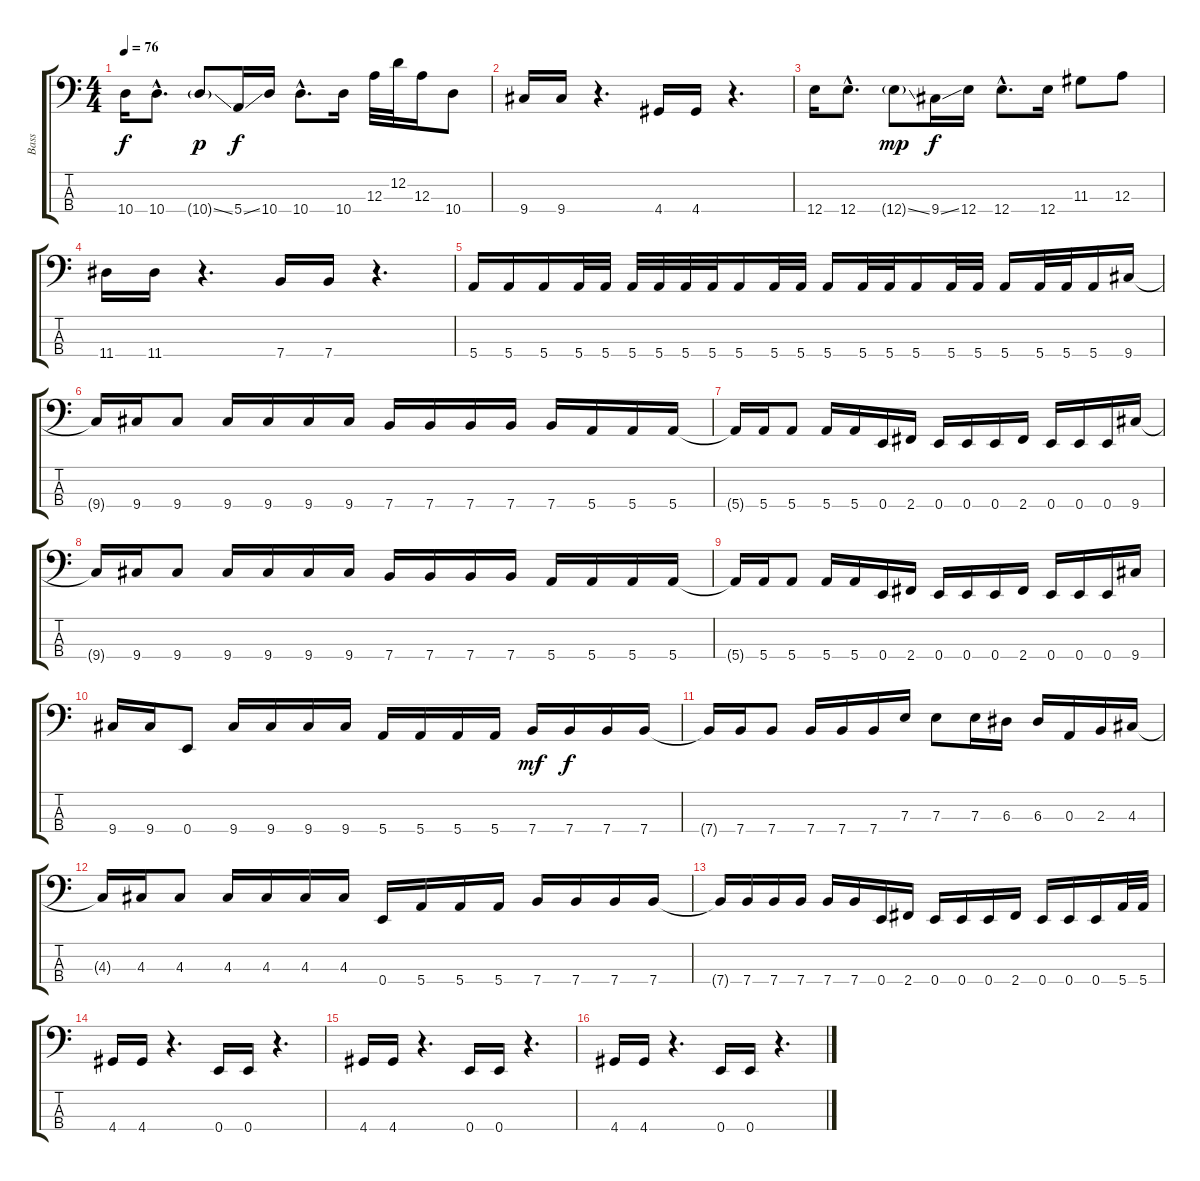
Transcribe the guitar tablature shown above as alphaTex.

\track ("Bass " "Bass ") {instrument electricbassfinger}
\staff {score tabs}
\tuning (G2 D2 A1 E1) {hide}
\ts (4 4)
\tempo 76
\clef f4
\ks c
10.4.16{dy f} 10.4{hac}.8{d} 10.4{ss g}.8{dy p} 5.4{ss}.16{dy f} 10.4.16 10.4{hac}.8{d} 10.4.16 12.3.32 12.2.32 12.3.16 10.4.8 |
9.4.16 9.4.16 r.4{d} 4.4.16 4.4.16 r.4{d} |
12.4.16 12.4{hac}.8{d} 12.4{ss g}.8{dy mp} 9.4{ss}.16{dy f} 12.4.16 12.4{hac}.8{d} 12.4.16 11.3.8 12.3.8 |
11.4.16 11.4.16 r.4{d} 7.4.16 7.4.16 r.4{d} |
5.4.16 5.4.16 5.4.16 5.4.32 5.4.32 5.4.32 5.4.32 5.4.32 5.4.32 5.4.16 5.4.32 5.4.32 5.4.16 5.4.32 5.4.32 5.4.16 5.4.32 5.4.32 5.4.16 5.4.32 5.4.32 5.4.16 9.4.16 |
9.4{t}.16 9.4.16 9.4.8 9.4.16 9.4.16 9.4.16 9.4.16 7.4.16 7.4.16 7.4.16 7.4.16 7.4.16 5.4.16 5.4.16 5.4.16 |
5.4{t}.16 5.4.16 5.4.8 5.4.16 5.4.16 0.4.16 2.4.16 0.4.16 0.4.16 0.4.16 2.4.16 0.4.16 0.4.16 0.4.16 9.4.16 |
9.4{t}.16 9.4.16 9.4.8 9.4.16 9.4.16 9.4.16 9.4.16 7.4.16 7.4.16 7.4.16 7.4.16 5.4.16 5.4.16 5.4.16 5.4.16 |
5.4{t}.16 5.4.16 5.4.8 5.4.16 5.4.16 0.4.16 2.4.16 0.4.16 0.4.16 0.4.16 2.4.16 0.4.16 0.4.16 0.4.16 9.4.16 |
9.4.16 9.4.16 0.4.8 9.4.16 9.4.16 9.4.16 9.4.16 5.4.16 5.4.16 5.4.16 5.4.16 7.4.16{dy mf} 7.4.16{dy f} 7.4.16 7.4.16 |
7.4{t}.16 7.4.16 7.4.8 7.4.16 7.4.16 7.4.16 7.3.16 7.3.8 7.3.16 6.3.16 6.3.16 0.3.16 2.3.16 4.3.16 |
4.3{t}.16 4.3.16 4.3.8 4.3.16 4.3.16 4.3.16 4.3.16 0.4.16 5.4.16 5.4.16 5.4.16 7.4.16 7.4.16 7.4.16 7.4.16 |
7.4{t}.16 7.4.16 7.4.16 7.4.16 7.4.16 7.4.16 0.4.16 2.4.16 0.4.16 0.4.16 0.4.16 2.4.16 0.4.16 0.4.16 0.4.16 5.4.32 5.4.32 |
4.4.16 4.4.16 r.4{d} 0.4.16 0.4.16 r.4{d} |
4.4.16 4.4.16 r.4{d} 0.4.16 0.4.16 r.4{d} |
4.4.16 4.4.16 r.4{d} 0.4.16 0.4.16 r.4{d}
